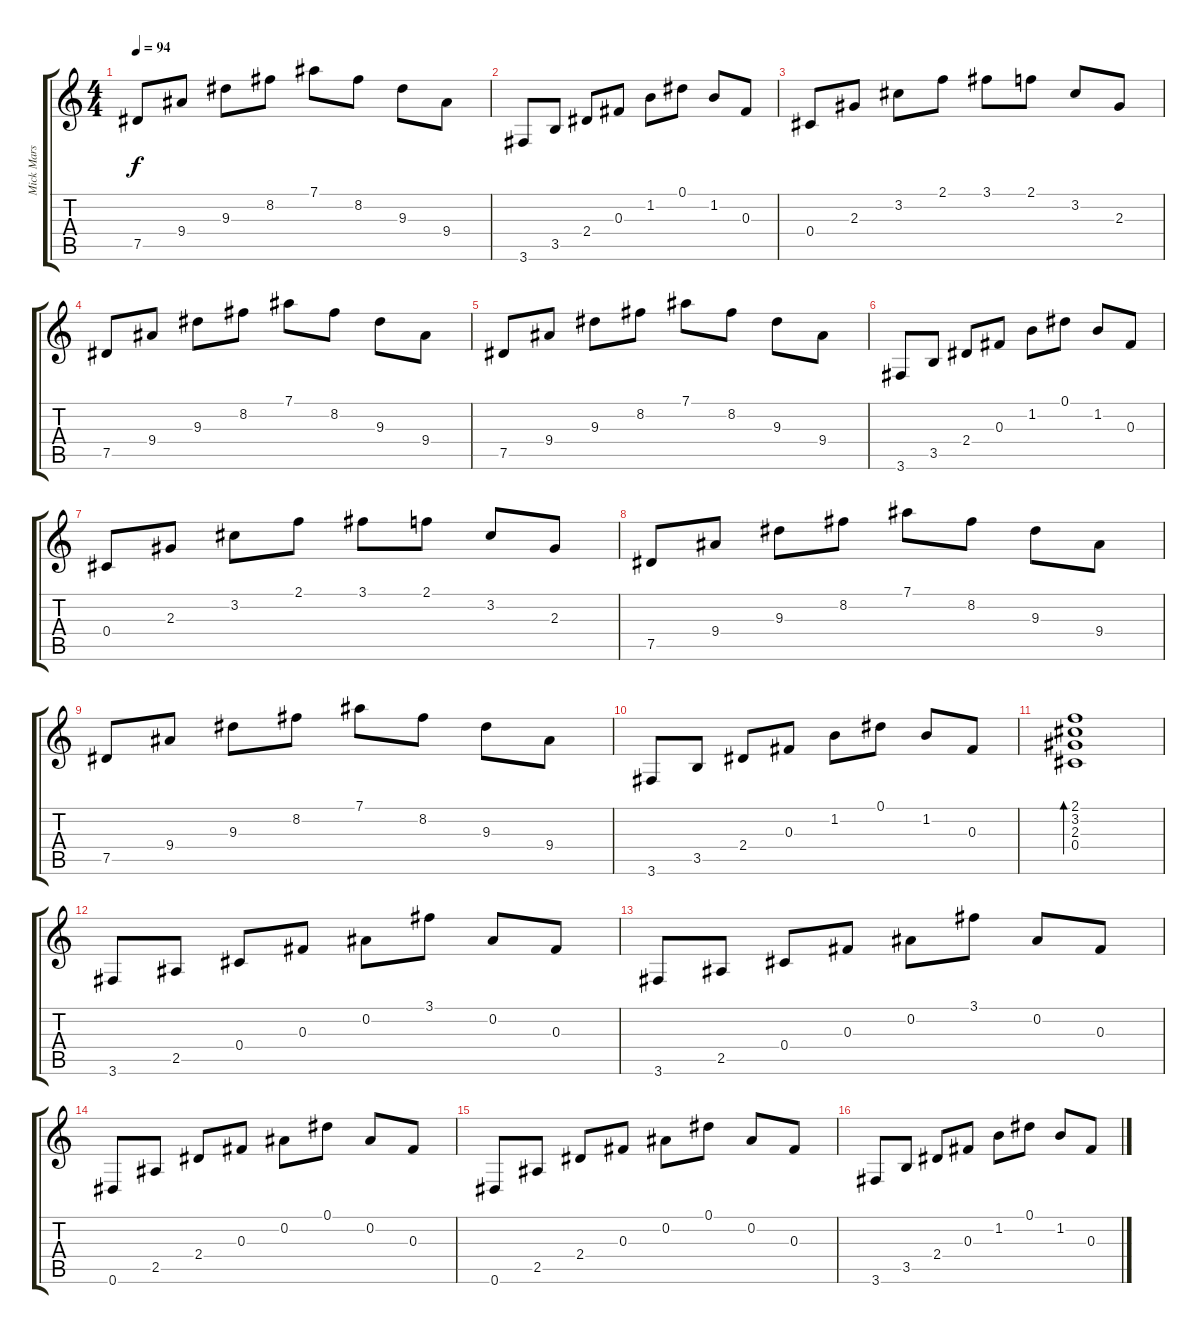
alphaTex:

\track ("Mick Mars" "Mick Mars") {instrument electricguitarclean}
\staff {score tabs}
\tuning (Eb4 Bb3 Gb3 Db3 Ab2 Eb2) {hide}
\ts (4 4)
\tempo 94
\clef g2
\ks c
7.5.8{dy f} 9.4.8 9.3.8 8.2.8 7.1.8 8.2.8 9.3.8 9.4.8 |
3.6.8 3.5.8 2.4.8 0.3.8 1.2.8 0.1.8 1.2.8 0.3.8 |
0.4.8 2.3.8 3.2.8 2.1.8 3.1.8 2.1.8 3.2.8 2.3.8 |
7.5.8 9.4.8 9.3.8 8.2.8 7.1.8 8.2.8 9.3.8 9.4.8 |
7.5.8 9.4.8 9.3.8 8.2.8 7.1.8 8.2.8 9.3.8 9.4.8 |
3.6.8 3.5.8 2.4.8 0.3.8 1.2.8 0.1.8 1.2.8 0.3.8 |
0.4.8 2.3.8 3.2.8 2.1.8 3.1.8 2.1.8 3.2.8 2.3.8 |
7.5.8 9.4.8 9.3.8 8.2.8 7.1.8 8.2.8 9.3.8 9.4.8 |
7.5.8 9.4.8 9.3.8 8.2.8 7.1.8 8.2.8 9.3.8 9.4.8 |
3.6.8 3.5.8 2.4.8 0.3.8 1.2.8 0.1.8 1.2.8 0.3.8 |
(2.1 3.2 2.3 0.4).1{bd 480} |
3.6.8 2.5.8 0.4.8 0.3.8 0.2.8 3.1.8 0.2.8 0.3.8 |
3.6.8 2.5.8 0.4.8 0.3.8 0.2.8 3.1.8 0.2.8 0.3.8 |
0.6.8 2.5.8 2.4.8 0.3.8 0.2.8 0.1.8 0.2.8 0.3.8 |
0.6.8 2.5.8 2.4.8 0.3.8 0.2.8 0.1.8 0.2.8 0.3.8 |
3.6.8 3.5.8 2.4.8 0.3.8 1.2.8 0.1.8 1.2.8 0.3.8
